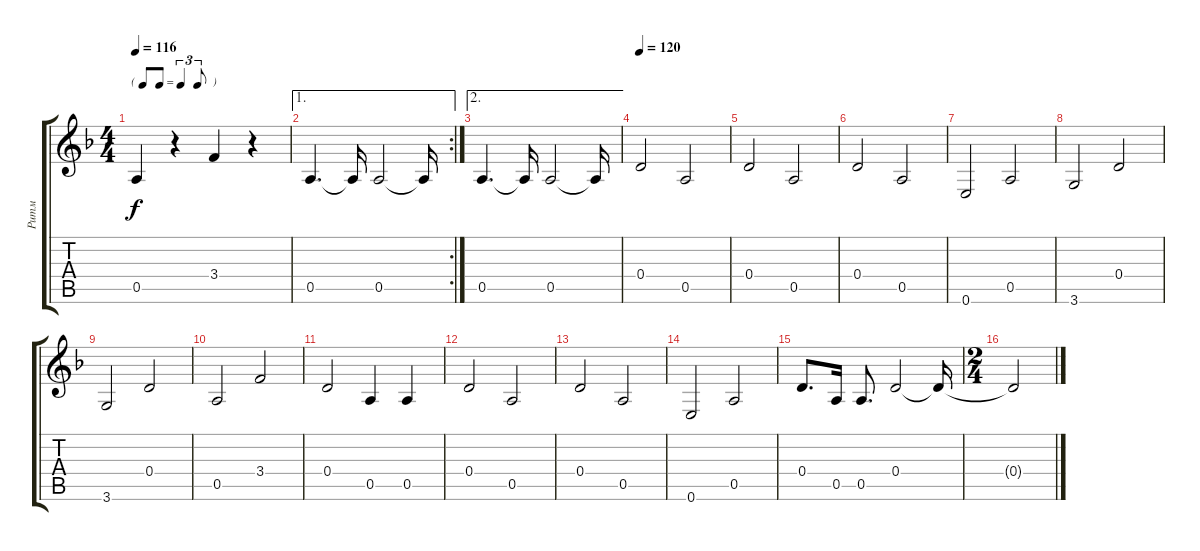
\track ("Ритм" "Ритм") {instrument acousticguitarsteel}
\staff {score tabs}
\tuning (E4 B3 G3 D3 A2 E2) {hide}
\ts (4 4)
\tf triplet8th
\tempo 116
\clef g2
\ks dminor
0.5.4{dy f} r.4 3.4.4 r.4 |
\ae 1
\rc 2
0.5.4{d} 0.5{t}.16 0.5.2 0.5{t}.16 |
\ae 2
0.5.4{d} 0.5{t}.16 0.5.2 0.5{t}.16 |
\tempo 120
0.4.2 0.5.2 |
0.4.2 0.5.2 |
0.4.2 0.5.2 |
0.6.2 0.5.2 |
3.6.2 0.4.2 |
3.6.2 0.4.2 |
0.5.2 3.4.2 |
0.4.2 0.5.4 0.5.4 |
0.4.2 0.5.2 |
0.4.2 0.5.2 |
0.6.2 0.5.2 |
0.4.8{d} 0.5.16 0.5.8{d} 0.4.2 0.4{t}.16 |
\ts (2 4)
0.4{t}.2
